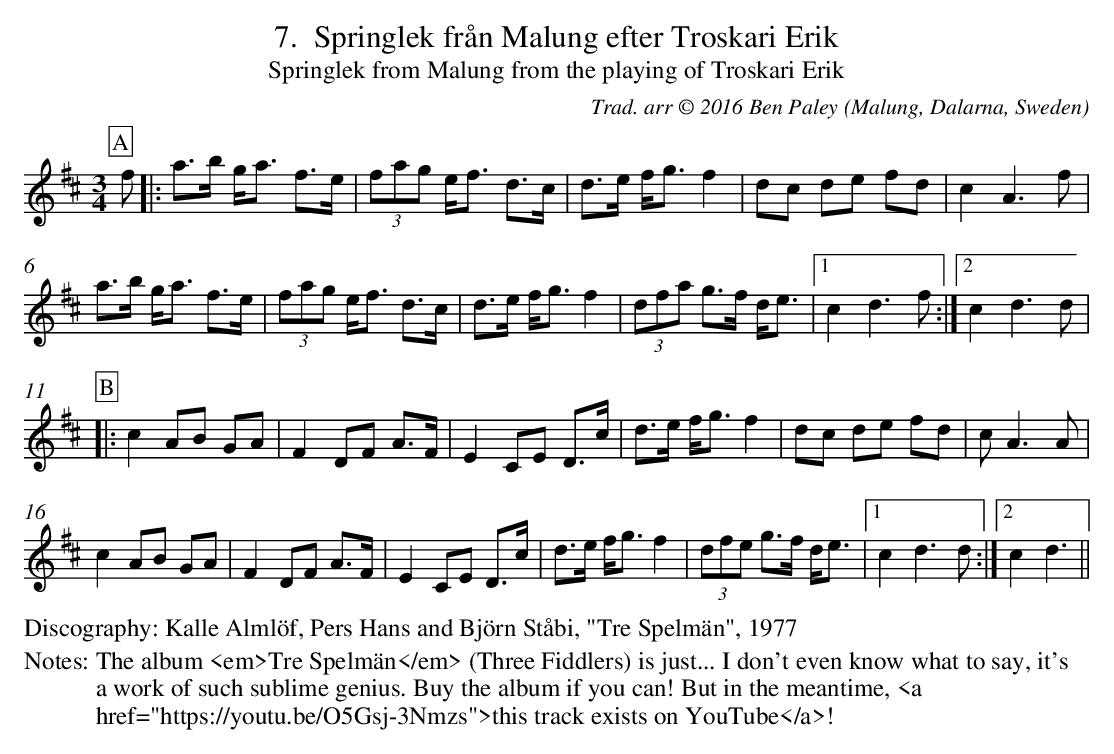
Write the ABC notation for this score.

X:1
T:Springlek från Malung efter Troskari Erik
T:Springlek from Malung from the playing of Troskari Erik
L:1/16
M:3/4
C:Trad. arr © 2016 Ben Paley
O:Malung, Dalarna, Sweden
K:D
P:A
f2 |: a3b ga3 f3e | (3f2a2g2 ef3 d3c | d3e fg3 f4 | d2c2 d2e2 f2d2 | c4 A6 f2 |
a3b ga3 f3e | (3f2a2g2 ef3 d3c | d3e fg3 f4 | (3d2f2a2 g3f de3 |1 c4 d6 f2 :|2 c4 d6 d2 |
P:B
|: c4 A2B2 G2A2 | F4 D2F2 A3F | E4 C2E2 D3c | d3e fg3 f4 | d2c2 d2e2 f2d2 | c2 A6 A2 |
c4 A2B2 G2A2 | F4 D2F2 A3F | E4 C2E2 D3c | d3e fg3 f4 | (3d2f2e2 g3f de3 |1 c4 d6 d2 :|2 c4 d6 ||
